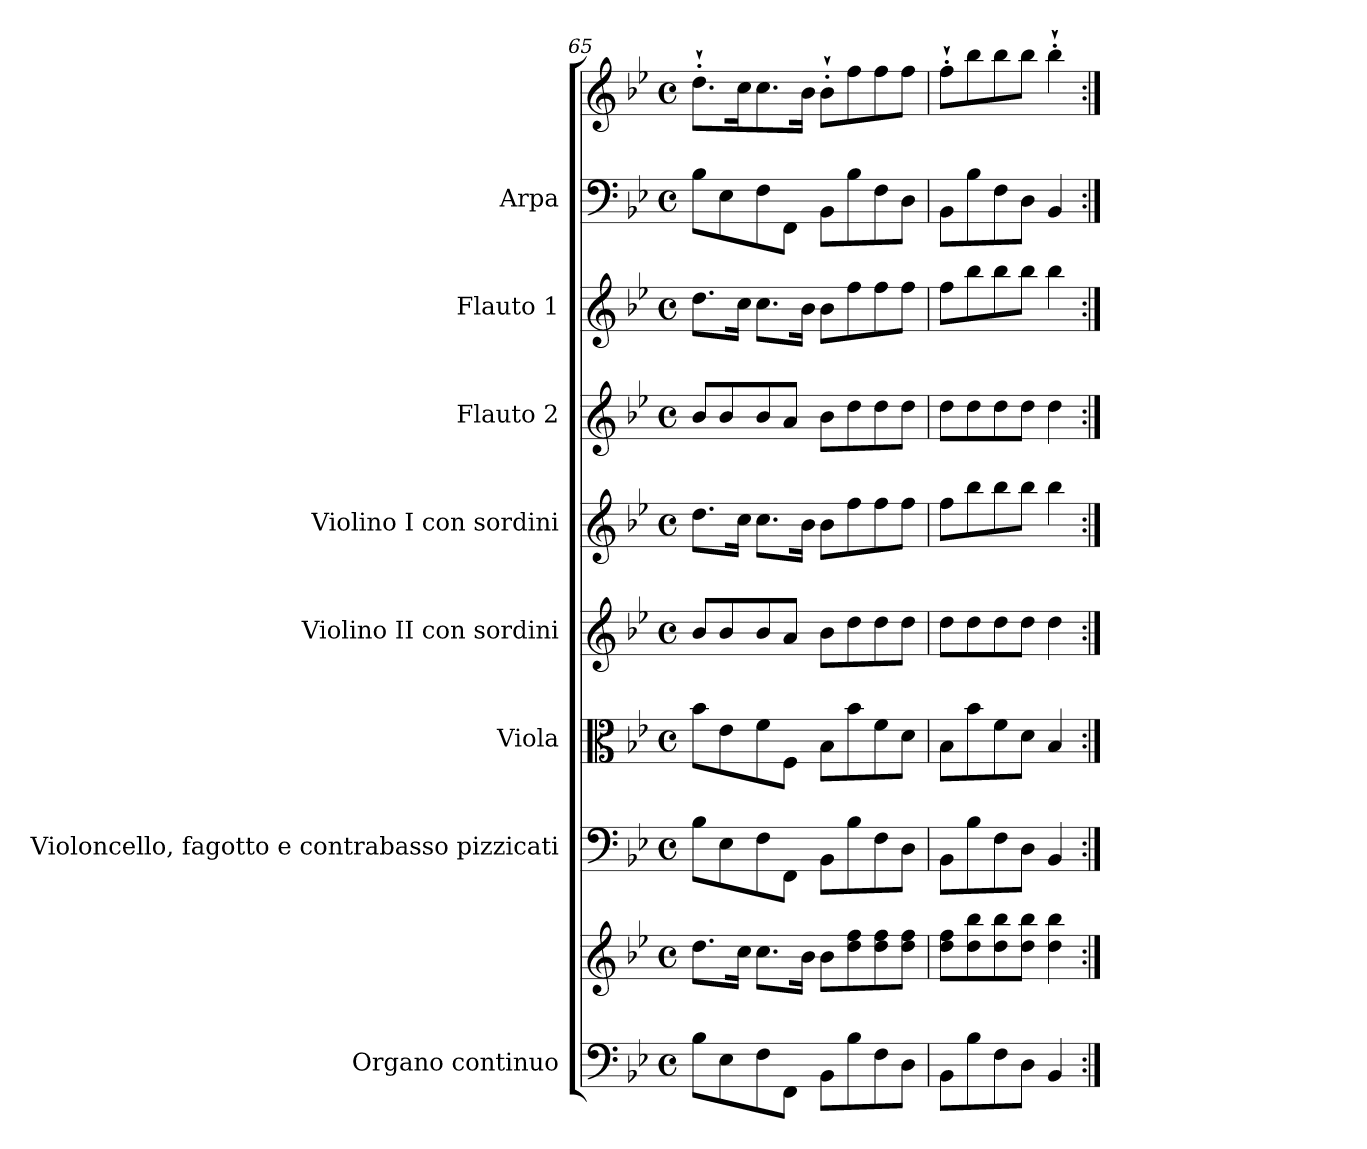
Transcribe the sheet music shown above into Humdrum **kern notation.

**kern	**kern	**kern	**kern	**kern	**kern	**kern	**kern	**kern	**kern
*part8	*part8	*part7	*part6	*part5	*part4	*part3	*part2	*part1	*part1
*staff10	*staff9	*staff8	*staff7	*staff6	*staff5	*staff4	*staff3	*staff2	*staff1
*I"Organo  continuo	*	*I"Violoncello, fagotto e contrabasso pizzicati	*I"Viola	*I"Violino II con sordini	*I"Violino I  con sordini	*I"Flauto 2	*I"Flauto 1	*I"Arpa	*
*I'Org.  cont.	*	*I'Vlc	*I'Va	*I'Vln. 2	*I'Vln. I	*I'Fl. 2	*I'Fl.1	*I'Arpa	*
*clefF4	*clefG2	*clefF4	*clefC3	*clefG2	*clefG2	*clefG2	*clefG2	*clefF4	*clefG2
*k[b-e-]	*k[b-e-]	*k[b-e-]	*k[b-e-]	*k[b-e-]	*k[b-e-]	*k[b-e-]	*k[b-e-]	*k[b-e-]	*k[b-e-]
*M4/4	*M4/4	*M4/4	*M4/4	*M4/4	*M4/4	*M4/4	*M4/4	*M4/4	*M4/4
*met(c)	*met(c)	*met(c)	*met(c)	*met(c)	*met(c)	*met(c)	*met(c)	*met(c)	*met(c)
=65	=65	=65	=65	=65	=65	=65	=65	=65	=65
*	*	*	*	*	*	*	*	*	*^
8B-\L	8.dd\L	8B-\L	8b-\L	8b-/L	8.dd\L	8b-/L	8.dd\L	8B-\L	8.dd'`\L	1g!yy
8E-\	.	8E-\	8e-\	8b-/	.	8b-/	.	8E-\	.	.
.	16cc\Jk	.	.	.	16cc\Jk	.	16cc\Jk	.	16cc\K	.
8F\	8.cc\L	8F\	8f\	8b-/	8.cc\L	8b-/	8.cc\L	8F\	8.cc\	.
8FF\J	.	8FF\J	8F\J	8a/J	.	8a/J	.	8FF\J	.	.
.	16b-\Jk	.	.	.	16b-\Jk	.	16b-\Jk	.	16b-\Jk	.
8BB-\L	8b-\L	8BB-\L	8B-\L	8b-\L	8b-\L	8b-\L	8b-\L	8BB-\L	8b-'`\L	.
8B-\	8dd\ 8ff\	8B-\	8b-\	8dd\	8ff\	8dd\	8ff\	8B-\	8ff\	.
8F\	8dd\ 8ff\	8F\	8f\	8dd\	8ff\	8dd\	8ff\	8F\	8ff\	.
8D\J	8dd\ 8ff\J	8D\J	8d\J	8dd\J	8ff\J	8dd\J	8ff\J	8D\J	8ff\J	.
=66	=66	=66	=66	=66	=66	=66	=66	=66	=66	=66
8BB-\L	8dd\ 8ff\L	8BB-\L	8B-\L	8dd\L	8ff\L	8dd\L	8ff\L	8BB-\L	8ff'`\L	2.dd!\yy
8B-\	8dd\ 8bb-\	8B-\	8b-\	8dd\	8bb-\	8dd\	8bb-\	8B-\	8bb-\	.
8F\	8dd\ 8bb-\	8F\	8f\	8dd\	8bb-\	8dd\	8bb-\	8F\	8bb-\	.
8D\J	8dd\ 8bb-\J	8D\J	8d\J	8dd\J	8bb-\J	8dd\J	8bb-\J	8D\J	8bb-\J	.
4BB-/	4dd\ 4bb-\	4BB-/	4B-/	4dd\	4bb-\	4dd\	4bb-\	4BB-/	4bb-'`\	.
*	*	*	*	*	*	*	*	*	*v	*v
=:|!	=:|!	=:|!	=:|!	=:|!	=:|!	=:|!	=:|!	=:|!	=:|!
*-	*-	*-	*-	*-	*-	*-	*-	*-	*-
